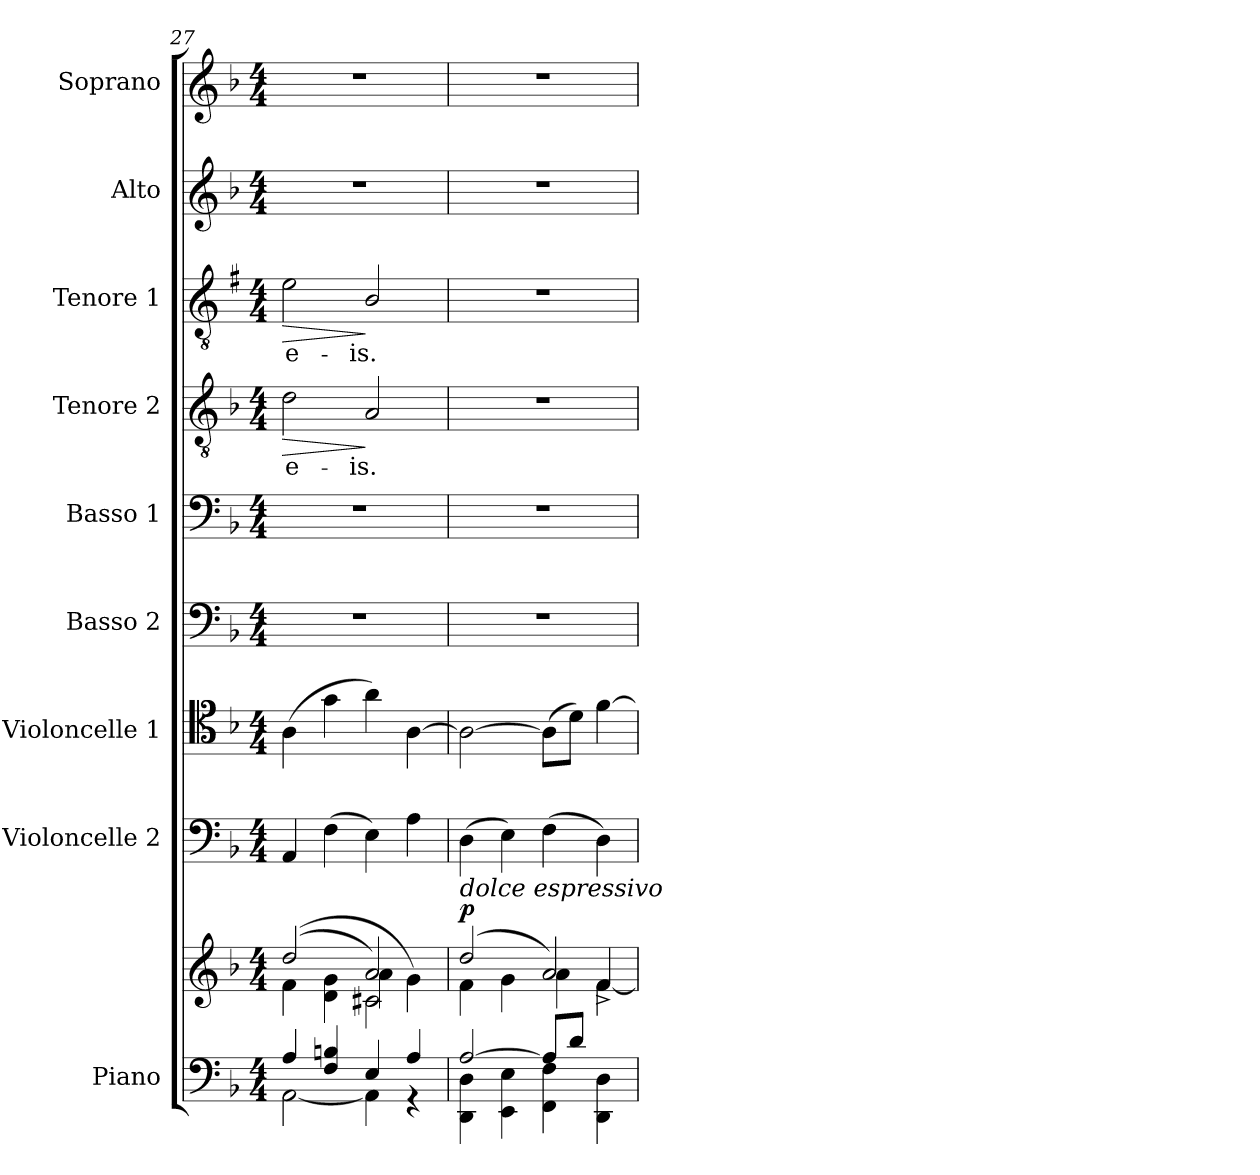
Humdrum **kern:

**kern	**kern	**dynam	**kern	**kern	**kern	**kern	**kern	**text	**dynam	**kern	**text	**dynam	**kern	**kern
*part9	*part9	*part9	*part8	*part7	*part6	*part5	*part4	*part4	*part4	*part3	*part3	*part3	*part2	*part1
*staff10	*staff9	*staff9/10	*staff8	*staff7	*staff6	*staff5	*staff4	*staff4	*staff4	*staff3	*staff3	*staff3	*staff2	*staff1
*I"Piano	*	*	*I"Violoncelle 2	*I"Violoncelle 1	*I"Basso 2	*I"Basso 1	*I"Tenore 2	*	*	*I"Tenore 1	*	*	*I"Alto	*I"Soprano
*I'Pno.	*	*	*I'Vlc 2	*I'Vlc 1	*I'B.2	*I'B.1	*I'T.2	*	*	*I'T.1	*	*	*I'A.	*I'S.
*clefF4	*clefG2	*	*clefF4	*clefC4	*clefF4	*clefF4	*clefGv2	*	*	*clefGv2	*	*	*clefG2	*clefG2
*	*	*	*	*	*	*	*	*	*	*ITrd1c2	*	*	*	*
*k[b-]	*k[b-]	*	*k[b-]	*k[b-]	*k[b-]	*k[b-]	*k[b-]	*	*	*k[b-]	*	*	*k[b-]	*k[b-]
*d:	*d:	*	*d:	*d:	*d:	*d:	*d:	*	*	*d:	*	*	*d:	*d:
*M4/4	*M4/4	*	*M4/4	*M4/4	*M4/4	*M4/4	*M4/4	*	*	*M4/4	*	*	*M4/4	*M4/4
=27	=27	=27	=27	=27	=27	=27	=27	=27	=27	=27	=27	=27	=27	=27
*^	*^	*	*	*	*	*	*	*	*	*	*	*	*	*
*	*	*	*^	*	*	*	*	*	*	*	*	*	*	*	*	*
!	!	!	!	!	!	!	!	!	!	!	!LO:LY:b	!LO:HP:b	!	!LO:LY:b	!LO:HP:b	!	!
4A/	[2AA\	(>(>2dd/	4f\	2ryy	.	4AA/	(>4A\	1r	1r	2d\	e-	>	2d\	e-	>	1r	1r
4F/ 4Bn/	.	.	4d\ 4g\	.	.	(>4F\	4g\	.	.	.	.	.	.	.	.	.	.
!	!	!	!	!	!	!	!	!	!	!	!LO:LY:b	!	!	!LO:LY:b	!	!	!
4E/	4AA\]	2a/)	4a\	2c#X\	.	4E\)	4a\)	.	.	2A/	-is.	]	2A/	-is.	]	.	.
4A/	4r	.	4g\)	.	.	4A\	[4A\	.	.	.	.	.	.	.	.	.	.
!!LO:PB:g=z
=28	=28	=28	=28	=28	=28	=28	=28	=28	=28	=28	=28	=28	=28	=28	=28	=28	=28
!	!	!LO:TX:a:i:t=dolce espressivo	!	!	!	!	!	!	!	!	!	!	!	!	!	!	!
!	!	!	!	!	!LO:DY:a	!	!	!	!	!	!	!	!	!	!	!	!
[2A/	4DD\ 4D\	(>2dd/	4f\	2.ryy	p	(>4D\	2A\_	1r	1r	1r	.	.	1r	.	.	1r	1r
.	4EE\ 4E\	.	4g\	.	.	4E\)	.	.	.	.	.	.	.	.	.	.	.
8A/L]	4FF\ 4F\	2a/)	4a\	.	.	(>4F\	(>8A\L]	.	.	.	.	.	.	.	.	.	.
8d/J	.	.	.	.	.	.	8d\J)	.	.	.	.	.	.	.	.	.	.
4ryy	4DD\ 4D\	.	[4f^/	4f\	.	4D\)	[4f\	.	.	.	.	.	.	.	.	.	.
*v	*v	*	*	*	*	*	*	*	*	*	*	*	*	*	*	*	*
*	*v	*v	*v	*	*	*	*	*	*	*	*	*	*	*	*	*
=	=	=	=	=	=	=	=	=	=	=	=	=	=	=
*-	*-	*-	*-	*-	*-	*-	*-	*-	*-	*-	*-	*-	*-	*-
